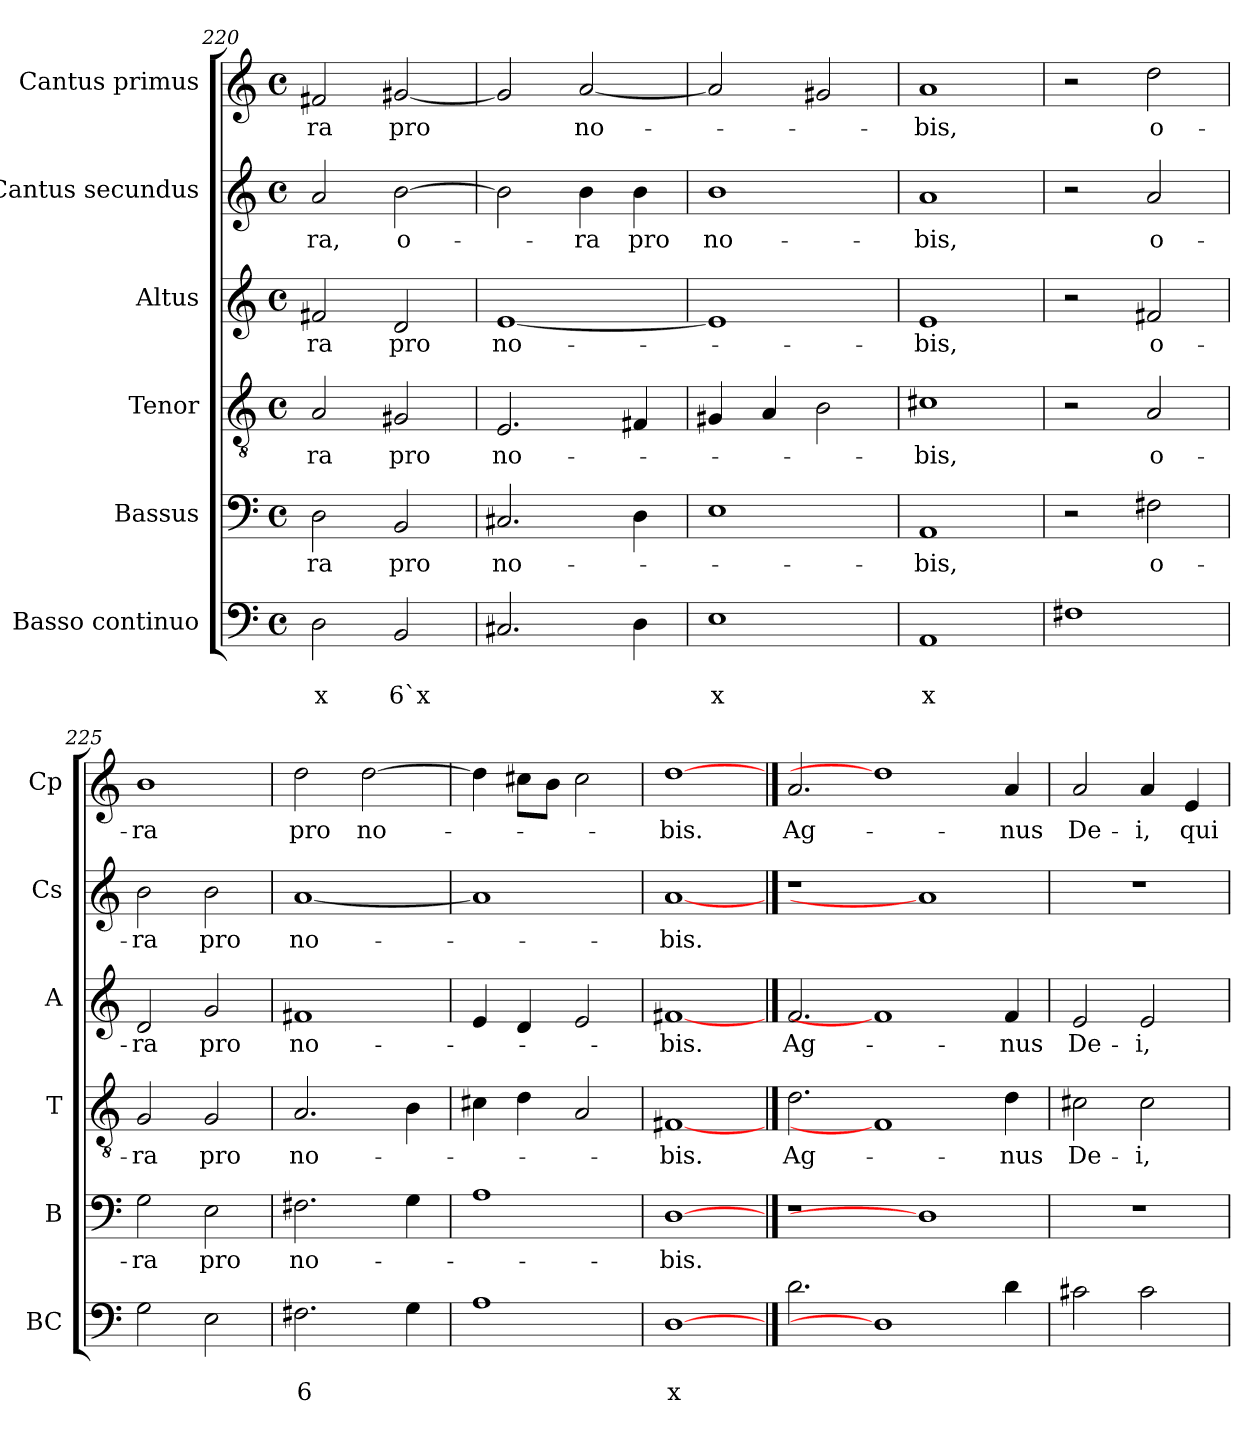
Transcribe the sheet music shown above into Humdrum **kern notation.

**kern	**text	**text	**kern	**text	**kern	**text	**kern	**text	**kern	**text	**kern	**text
*part6	*part6	*part6	*part5	*part5	*part4	*part4	*part3	*part3	*part2	*part2	*part1	*part1
*staff6	*staff6	*staff6	*staff5	*staff5	*staff4	*staff4	*staff3	*staff3	*staff2	*staff2	*staff1	*staff1
*I"Basso continuo	*	*	*I"Bassus	*	*I"Tenor	*	*I"Altus	*	*I"Cantus  secundus	*	*I"Cantus primus	*
*I'BC	*	*	*I'B	*	*I'T	*	*I'A	*	*I'Cs	*	*I'Cp	*
*clefF4	*	*	*clefF4	*	*clefGv2	*	*clefG2	*	*clefG2	*	*clefG2	*
*k[]	*	*	*k[]	*	*k[]	*	*k[]	*	*k[]	*	*k[]	*
*C:	*	*	*C:	*	*C:	*	*C:	*	*C:	*	*C:	*
*M4/4	*	*	*M4/4	*	*M4/4	*	*M4/4	*	*M4/4	*	*M4/4	*
*met(c)	*	*	*met(c)	*	*met(c)	*	*met(c)	*	*met(c)	*	*met(c)	*
=220	=220	=220	=220	=220	=220	=220	=220	=220	=220	=220	=220	=220
!	!	!LO:LY:b	!	!LO:LY:b	!	!LO:LY:b	!	!LO:LY:b	!	!LO:LY:b	!	!LO:LY:b
2D\	.	x	2D\	-ra	2A/	-ra	2f#X/	-ra	2a/	-ra,	2f#X/	-ra
!	!	!LO:LY:b	!	!LO:LY:b	!	!LO:LY:b	!	!LO:LY:b	!	!LO:LY:b	!	!LO:LY:b
2BB/	.	6`x	2BB/	pro	2G#X/	pro	2d/	pro	[2b\	o-	[2g#X/	pro
=221	=221	=221	=221	=221	=221	=221	=221	=221	=221	=221	=221	=221
!	!	!	!	!LO:LY:b	!	!LO:LY:b	!	!LO:LY:b	!	!	!	!
2.C#X/	.	.	2.C#X/	no-	2.E/	no-	[1e	no-	2b\]	.	2g#/]	.
!	!	!	!	!	!	!	!	!	!	!LO:LY:b	!	!LO:LY:b
.	.	.	.	.	.	.	.	.	4b\	-ra	[2a/	no-
!	!	!	!	!	!	!	!	!	!	!LO:LY:b	!	!
4D\	.	.	4D\	.	4F#X/	.	.	.	4b\	pro	.	.
=222	=222	=222	=222	=222	=222	=222	=222	=222	=222	=222	=222	=222
!	!	!LO:LY:b	!	!	!	!	!	!	!	!LO:LY:b	!	!
1E	.	x	1E	.	4G#X/	.	1e]	.	1b	no-	2a/]	.
.	.	.	.	.	4A/	.	.	.	.	.	.	.
.	.	.	.	.	2B\	.	.	.	.	.	2g#X/	.
!!LO:LB:g=z
=223	=223	=223	=223	=223	=223	=223	=223	=223	=223	=223	=223	=223
!	!	!LO:LY:b	!	!LO:LY:b	!	!LO:LY:b	!	!LO:LY:b	!	!LO:LY:b	!	!LO:LY:b
1AA	.	x	1AA	-bis,	1c#X	-bis,	1e	-bis,	1a	-bis,	1a	-bis,
=224	=224	=224	=224	=224	=224	=224	=224	=224	=224	=224	=224	=224
1F#X	.	.	2r	.	2r	.	2r	.	2r	.	2r	.
!	!	!	!	!LO:LY:b	!	!LO:LY:b	!	!LO:LY:b	!	!LO:LY:b	!	!LO:LY:b
.	.	.	2F#X\	o-	2A/	o-	2f#X/	o-	2a/	o-	2dd\	o-
=225	=225	=225	=225	=225	=225	=225	=225	=225	=225	=225	=225	=225
!	!	!	!	!LO:LY:b	!	!LO:LY:b	!	!LO:LY:b	!	!LO:LY:b	!	!LO:LY:b
2G\	.	.	2G\	-ra	2G/	-ra	2d/	-ra	2b\	-ra	1b	-ra
!	!	!	!	!LO:LY:b	!	!LO:LY:b	!	!LO:LY:b	!	!LO:LY:b	!	!
2E\	.	.	2E\	pro	2G/	pro	2g/	pro	2b\	pro	.	.
=226	=226	=226	=226	=226	=226	=226	=226	=226	=226	=226	=226	=226
!	!	!LO:LY:b	!	!LO:LY:b	!	!LO:LY:b	!	!LO:LY:b	!	!LO:LY:b	!	!LO:LY:b
2.F#X\	.	6	2.F#X\	no-	2.A/	no-	1f#X	no-	[1a	no-	2dd\	pro
!	!	!	!	!	!	!	!	!	!	!	!	!LO:LY:b
.	.	.	.	.	.	.	.	.	.	.	[2dd\	no-
4G\	.	.	4G\	.	4B\	.	.	.	.	.	.	.
=227	=227	=227	=227	=227	=227	=227	=227	=227	=227	=227	=227	=227
1A	.	.	1A	.	4c#X\	.	4e/	.	1a]	.	4dd\]	.
.	.	.	.	.	4d\	.	4d/	.	.	.	8cc#X\L	.
.	.	.	.	.	.	.	.	.	.	.	8b\J	.
.	.	.	.	.	2A/	.	2e/	.	.	.	2cc#\	.
=228	=228	=228	=228	=228	=228	=228	=228	=228	=228	=228	=228	=228
!	!	!LO:LY:b	!	!LO:LY:b	!	!LO:LY:b	!	!LO:LY:b	!	!LO:LY:b	!	!LO:LY:b
[1D	.	x	[1D	-bis.	[1F#X	-bis.	[1f#X	-bis.	[1a	-bis.	[1dd	-bis.
!!LO:PB:g=z
==229	==229	==229	==229	==229	==229	==229	==229	==229	==229	==229	==229	==229
!	!	!	!	!	!	!LO:LY:b	!	!LO:LY:b	!	!	!	!LO:LY:b
2.d\	.	.	1r	.	2.d\	Ag-	2.f/	Ag-	1r	.	2.a/	Ag-
1D]	.	.	.	.	1F#]	.	1f#]	.	.	.	1dd]	.
.	.	.	1D]	.	.	.	.	.	1a]	.	.	.
!	!	!	!	!	!	!LO:LY:b	!	!LO:LY:b	!	!	!	!LO:LY:b
4d\	.	.	.	.	4d\	-nus	4f/	-nus	.	.	4a/	-nus
=230	=230	=230	=230	=230	=230	=230	=230	=230	=230	=230	=230	=230
!	!	!	!	!	!	!LO:LY:b	!	!LO:LY:b	!	!	!	!LO:LY:b
2c#X\	.	.	1r	.	2c#X\	De-	2e/	De-	1r	.	2a/	De-
!	!	!	!	!	!	!LO:LY:b	!	!LO:LY:b	!	!	!	!LO:LY:b
2c#\	.	.	.	.	2c#\	-i,	2e/	-i,	.	.	4a/	-i,
!	!	!	!	!	!	!	!	!	!	!	!	!LO:LY:b
.	.	.	.	.	.	.	.	.	.	.	4e/	qui
=	=	=	=	=	=	=	=	=	=	=	=	=
*-	*-	*-	*-	*-	*-	*-	*-	*-	*-	*-	*-	*-
